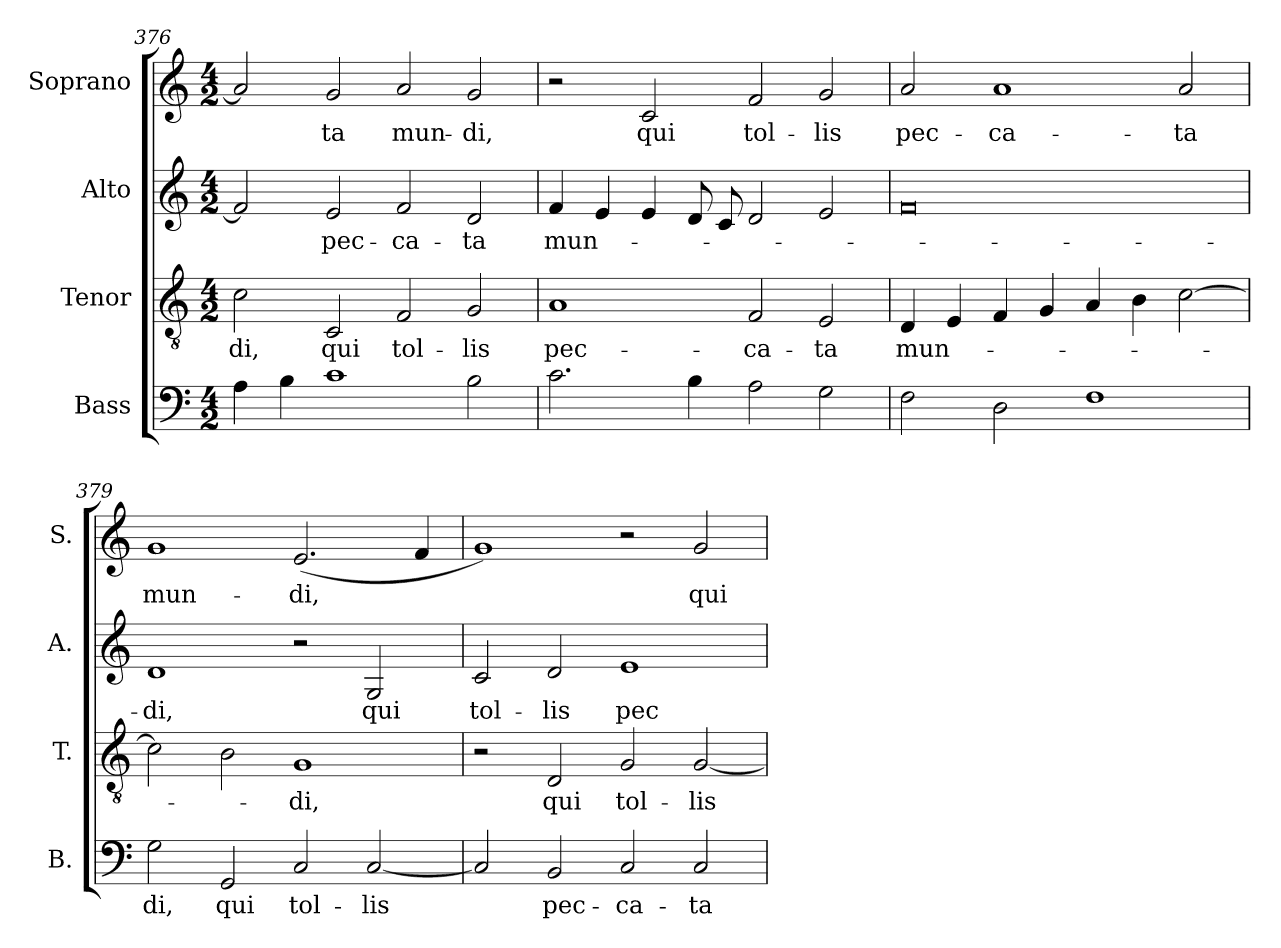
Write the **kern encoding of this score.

**kern	**text	**kern	**text	**kern	**text	**kern	**text
*part4	*part4	*part3	*part3	*part2	*part2	*part1	*part1
*staff4	*staff4	*staff3	*staff3	*staff2	*staff2	*staff1	*staff1
*I"Bass	*	*I"Tenor	*	*I"Alto	*	*I"Soprano	*
*I'B.	*	*I'T.	*	*I'A.	*	*I'S.	*
*clefF4	*	*clefGv2	*	*clefG2	*	*clefG2	*
*	*	*ITrd7c12	*	*	*	*	*
*k[]	*	*k[]	*	*k[]	*	*k[]	*
*C:	*	*C:	*	*C:	*	*C:	*
*M4/2	*	*M4/2	*	*M4/2	*	*M4/2	*
=376	=376	=376	=376	=376	=376	=376	=376
!	!	!	!LO:LY:b:color=#000000	!	!	!	!
4Ai\	.	2Ci\	-di,	2fi/]	.	2ai/]	.
4Bi\	.	.	.	.	.	.	.
!	!	!	!LO:LY:b:color=#000000	!	!	!	!
!	!	!	!	!	!LO:LY:b:color=#000000	!	!
!	!	!	!	!	!	!	!LO:LY:b:color=#000000
1ci	.	2CCi/	qui	2ei/	pec-	2gi/	-ta
!	!	!	!LO:LY:b:color=#000000	!	!	!	!
!	!	!	!	!	!LO:LY:b:color=#000000	!	!
!	!	!	!	!	!	!	!LO:LY:b:color=#000000
.	.	2FFi/	tol-	2fi/	-ca-	2ai/	mun-
!	!	!	!LO:LY:b:color=#000000	!	!	!	!
!	!	!	!	!	!LO:LY:b:color=#000000	!	!
!	!	!	!	!	!	!	!LO:LY:b:color=#000000
2Bi\	.	2GGi/	-lis	2di/	-ta	2gi/	-di,
=377	=377	=377	=377	=377	=377	=377	=377
!	!	!	!LO:LY:b:color=#000000	!	!	!	!
!	!	!	!	!	!LO:LY:b:color=#000000	!	!
2.ci\	.	1AAi	pec-	4fi/	mun-	2r	.
.	.	.	.	4ei/	.	.	.
!	!	!	!	!	!	!	!LO:LY:b:color=#000000
.	.	.	.	4ei/	.	2ci/	qui
4Bi\	.	.	.	8di/	.	.	.
.	.	.	.	8ci/	.	.	.
!	!	!	!LO:LY:b:color=#000000	!	!	!	!
!	!	!	!	!	!	!	!LO:LY:b:color=#000000
2Ai\	.	2FFi/	-ca-	2di/	.	2fi/	tol-
!	!	!	!LO:LY:b:color=#000000	!	!	!	!
!	!	!	!	!	!	!	!LO:LY:b:color=#000000
2Gi\	.	2EEi/	-ta	2ei/	.	2gi/	-lis
=378	=378	=378	=378	=378	=378	=378	=378
!	!	!	!LO:LY:b:color=#000000	!	!	!	!
!	!	!	!	!	!	!	!LO:LY:b:color=#000000
2Fi\	.	4DDi/	mun-	0fi	.	2ai/	pec-
.	.	4EEi/	.	.	.	.	.
!	!	!	!	!	!	!	!LO:LY:b:color=#000000
2Di\	.	4FFi/	.	.	.	1ai	-ca-
.	.	4GGi/	.	.	.	.	.
1Fi	.	4AAi/	.	.	.	.	.
.	.	4BBi\	.	.	.	.	.
!	!	!	!	!	!	!	!LO:LY:b:color=#000000
.	.	[2Ci\	.	.	.	2ai/	-ta
=379	=379	=379	=379	=379	=379	=379	=379
!	!LO:LY:b:color=#000000	!	!	!	!	!	!
!	!	!	!	!	!LO:LY:b:color=#000000	!	!
!	!	!	!	!	!	!	!LO:LY:b:color=#000000
2Gi\	-di,	2Ci\]	.	1di	-di,	1gi	mun-
!	!LO:LY:b:color=#000000	!	!	!	!	!	!
2GGi/	qui	2BBi\	.	.	.	.	.
!	!LO:LY:b:color=#000000	!	!	!	!	!	!
!	!	!	!LO:LY:b:color=#000000	!	!	!	!
!	!	!	!	!	!	!	!LO:LY:b:color=#000000
2Ci/	tol-	1GGi	-di,	2r	.	(2.ei/	-di,
!	!LO:LY:b:color=#000000	!	!	!	!	!	!
!	!	!	!	!	!LO:LY:b:color=#000000	!	!
[2Ci/	-lis	.	.	2Gi/	qui	.	.
.	.	.	.	.	.	4fi/	.
!!LO:PB:g=z
=380	=380	=380	=380	=380	=380	=380	=380
!	!	!	!	!	!LO:LY:b:color=#000000	!	!
2Ci/]	.	2r	.	2ci/	tol-	1gi)	.
!	!LO:LY:b:color=#000000	!	!	!	!	!	!
!	!	!	!LO:LY:b:color=#000000	!	!	!	!
!	!	!	!	!	!LO:LY:b:color=#000000	!	!
2BBi/	pec-	2DDi/	qui	2di/	-lis	.	.
!	!LO:LY:b:color=#000000	!	!	!	!	!	!
!	!	!	!LO:LY:b:color=#000000	!	!	!	!
!	!	!	!	!	!LO:LY:b:color=#000000	!	!
2Ci/	-ca-	2GGi/	tol-	1ei	pec-	2r	.
!	!LO:LY:b:color=#000000	!	!	!	!	!	!
!	!	!	!LO:LY:b:color=#000000	!	!	!	!
!	!	!	!	!	!	!	!LO:LY:b:color=#000000
2Ci/	-ta	[2GGi/	-lis	.	.	2gi/	qui
=	=	=	=	=	=	=	=
*-	*-	*-	*-	*-	*-	*-	*-
